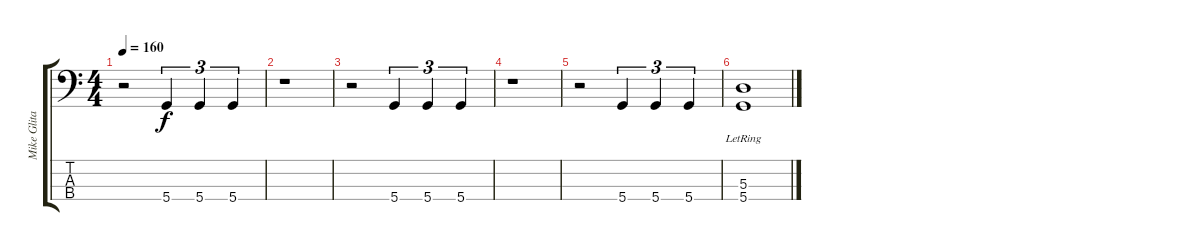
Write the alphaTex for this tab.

\track ("Mike Glita" "Mike Glita") {instrument electricbasspick}
\staff {score tabs}
\tuning (G2 D2 A1 D1) {hide}
\ts (4 4)
\tempo 160
\clef f4
\ks c
r.2{dy f} 5.4.4{tu (3 2)} 5.4.4{tu (3 2)} 5.4.4{tu (3 2)} |
r.1 |
r.2 5.4.4{tu (3 2)} 5.4.4{tu (3 2)} 5.4.4{tu (3 2)} |
r.1 |
r.2 5.4.4{tu (3 2)} 5.4.4{tu (3 2)} 5.4.4{tu (3 2)} |
(5.3 5.4{lr}).1
